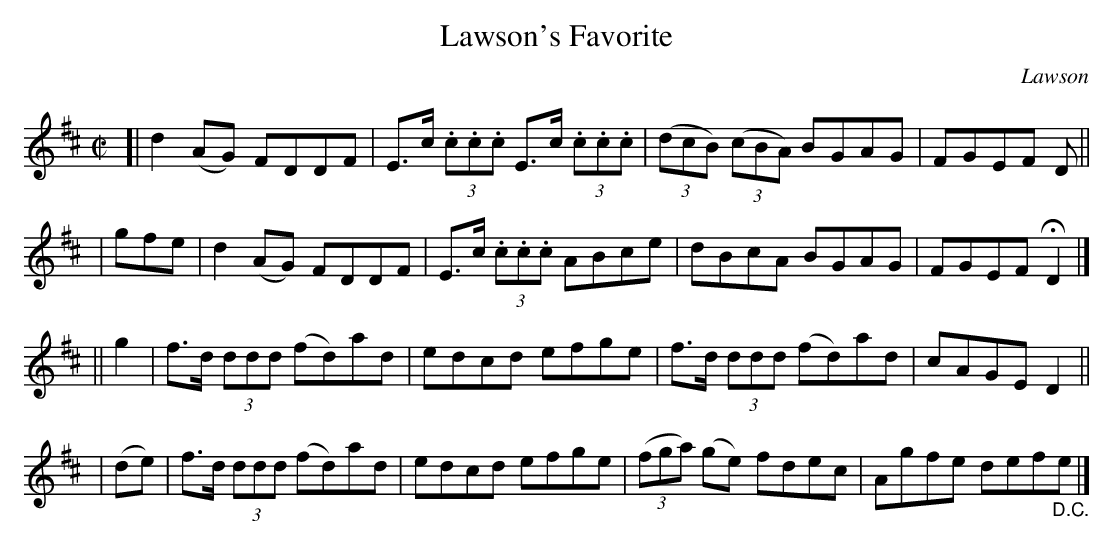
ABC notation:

X:1
T: Lawson's Favorite
O: Lawson
M: C|
L: 1/8
K: D
[| d2(AG) FDDF | E>c (3.c.c.c E>c (3.c.c.c | (3(dcB) (3(cBA) BGAG | FGEF D ||
| gfe | d2(AG) FDDF | E>c (3.c.c.c ABce | dBcA BGAG | FGEF HD2 |]
|| g2 | f>d (3ddd (fd)ad | edcd efge | f>d (3ddd (fd)ad | cAGED2 ||
| (de) | f>d (3ddd (fd)ad | edcd efge | (3(fga) (ge) fdec | Agfe def"_D.C."e |]
